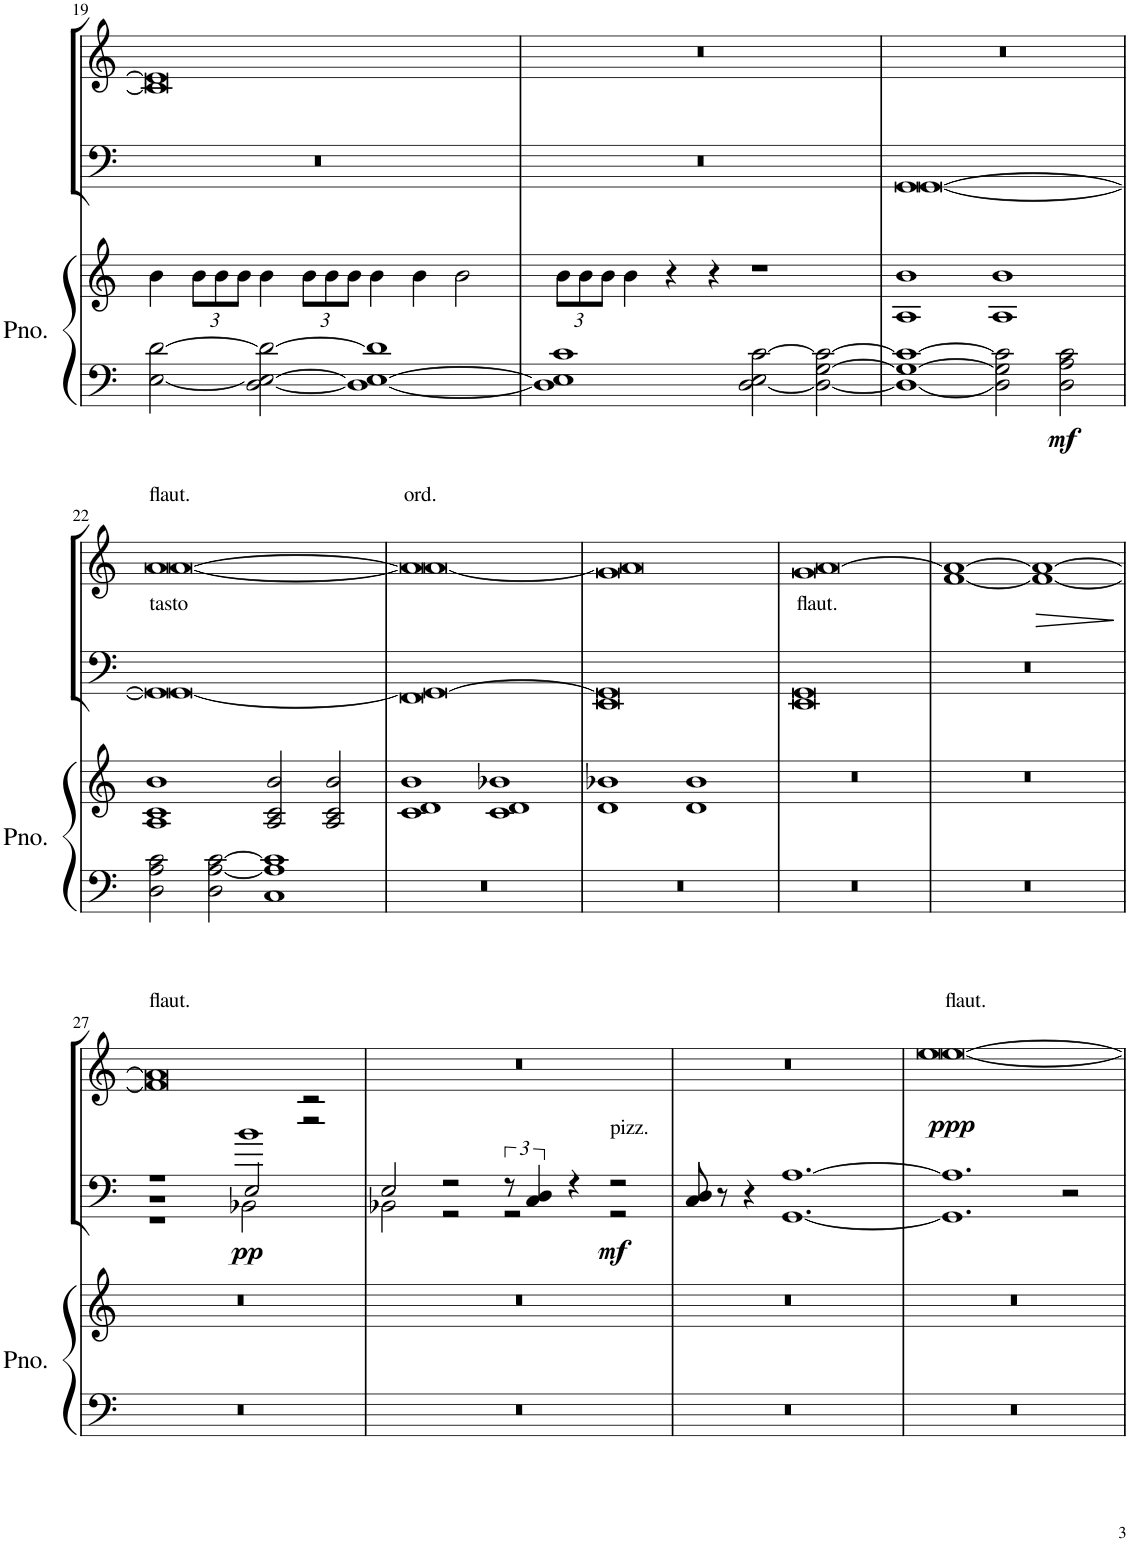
**kern	**kern	**dynam	**kern	**dynam	**kern	**dynam
*part3	*part3	*part3	*part2	*part2	*part1	*part1
*staff4	*staff3	*staff3/4	*staff2	*staff2	*staff1	*staff1
*I"Piano	*	*	*I"Violoncello	*	*I"Violin I	*
*I'Pno.	*	*	*I'Vc	*	*I'Vln	*
!!LO:PB:g=z
*clefF4	*clefG2	*	*clefF4	*	*clefG2	*
*k[]	*k[]	*	*k[]	*	*k[]	*
*M4/2	*M4/2	*	*M4/2	*	*M4/2	*
=19	=19	=19	=19	=19	=19	=19
[2E\ [2d\	4b\	.	0r	.	0c] 0e]	.
*	*Xbrackettup	*	*	*	*	*
.	12b\L	.	.	.	.	.
.	12b\	.	.	.	.	.
.	12b\J	.	.	.	.	.
[2D\ 2E\_ 2d\_	4b\	.	.	.	.	.
.	12b\L	.	.	.	.	.
.	12b\	.	.	.	.	.
.	12b\J	.	.	.	.	.
1D_ 1E_ 1d]	4b\	.	.	.	.	.
.	4b\	.	.	.	.	.
.	2b\	.	.	.	.	.
=20	=20	=20	=20	=20	=20	=20
1D] 1E] 1c	12b\L	.	0r	.	0r	.
.	12b\	.	.	.	.	.
.	12b\J	.	.	.	.	.
.	4b\	.	.	.	.	.
.	4r	.	.	.	.	.
.	4r	.	.	.	.	.
[2D\ 2E\ [2c\	1r	.	.	.	.	.
2D\_ [2G\ 2c\_	.	.	.	.	.	.
=21	=21	=21	=21	=21	=21	=21
1D_ 1G_ 1c_	1A 1b	.	[0GG [0GG	.	0r	.
2D\] 2G\] 2c\]	1A 1b	.	.	.	.	.
!	!	!LO:DY:b=2	!	!	!	!
2D\ 2A\ 2c\	.	mf	.	.	.	.
!!LO:LB:g=z
=22	=22	=22	=22	=22	=22	=22
!	!	!	!	!	!LO:TX:a:t=flaut.	!
!	!	!	!LO:TX:a:t=tasto	!	!	!
2D\ 2A\ 2c\	1A 1c 1b	.	0GG_ 0GG]	.	[0a [0a	.
2D\ [2A\ [2c\	.	.	.	.	.	.
1C 1A] 1c]	2A/ 2c/ 2b/	.	.	.	.	.
.	2A/ 2c/ 2b/	.	.	.	.	.
=23	=23	=23	=23	=23	=23	=23
!	!	!	!	!	!LO:TX:a:t=ord.	!
0r	1c 1d 1b	.	0FF 0GG_	.	0a_ 0a]	.
.	1c 1d 1b-X	.	.	.	.	.
=24	=24	=24	=24	=24	=24	=24
0r	1d 1b-X	.	0EE 0GG]	.	0g 0a]	.
.	1d 1b-	.	.	.	.	.
=25	=25	=25	=25	=25	=25	=25
!	!	!	!LO:TX:a:t=flaut.	!	!	!
0r	0r	.	0EE 0GG	.	0g [0a	.
=26	=26	=26	=26	=26	=26	=26
0r	0r	.	0r	.	[1f 1a_	.
!	!	!	!	!	!	!LO:HP:b
.	.	.	.	.	1f_ 1a_	>
.	.	.	.	.	.	]
!!LO:LB:g=z
=27	=27	=27	=27	=27	=27	=27
*	*	*	*^	*	*	*
*	*	*	*	*^	*	*	*
!	!	!	!	!	!	!	!LO:TX:a:t=flaut.	!
0r	0r	.	1r	1r	1r	.	0f] 0a]	.
!	!	!	!	!	!	!LO:DY:b	!	!
.	.	.	2E/	2BB-X\	1b	pp	.	.
.	.	.	2r	2r	.	.	.	.
*	*	*	*	*v	*v	*	*	*
=28	=28	=28	=28	=28	=28	=28	=28
0r	0r	.	2E/	2BB-X\	.	0r	.
.	.	.	2r	2r	.	.	.
.	.	.	12r	2r	.	.	.
.	.	.	6C/ 6D/	.	.	.	.
.	.	.	4r	.	.	.	.
!	!	!	!LO:TX:a:t=pizz.	!	!	!	!
!	!	!	!	!	!LO:DY:b	!	!
.	.	.	2r	2r	mf	.	.
*	*	*	*v	*v	*	*	*
=29	=29	=29	=29	=29	=29	=29
0r	0r	.	8C/ 8D/	.	0r	.
.	.	.	8r	.	.	.
.	.	.	4r	.	.	.
.	.	.	[1.GG [1.A	.	.	.
=30	=30	=30	=30	=30	=30	=30
!	!	!	!	!	!LO:TX:a:t=flaut.	!
!	!	!	!	!	!	!LO:DY:b
0r	0r	.	1.GG] 1.A]	.	[0ee [0ee	ppp
.	.	.	2r	.	.	.
=	=	=	=	=	=	=
*-	*-	*-	*-	*-	*-	*-
